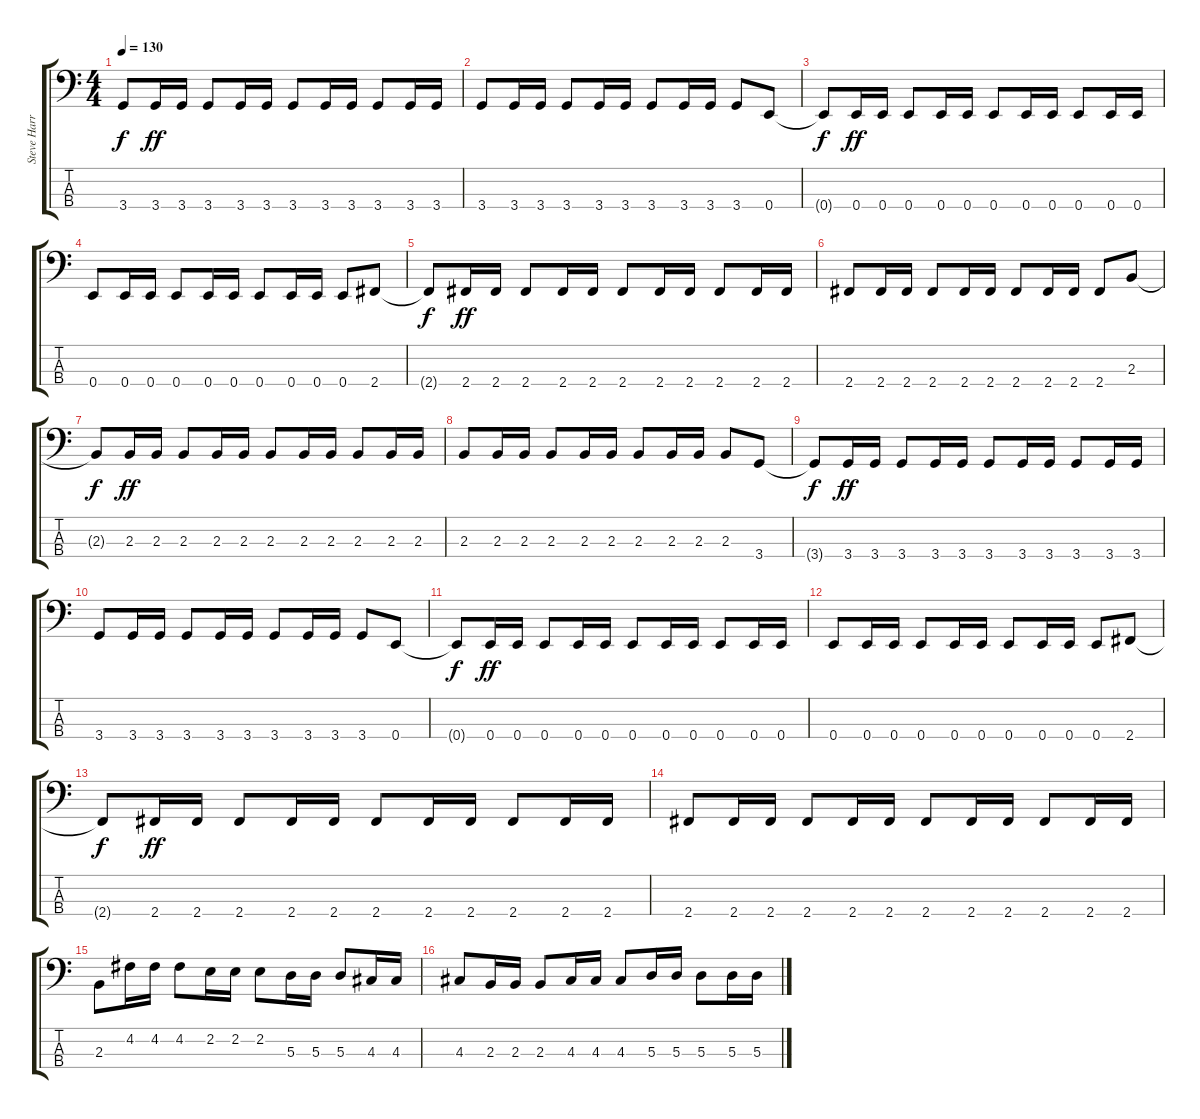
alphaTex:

\track ("Steve Harris" "Steve Harr") {instrument electricbassfinger}
\staff {score tabs}
\tuning (G2 D2 A1 E1) {hide}
\ts (4 4)
\tempo 130
\clef f4
\ks c
3.4{t}.8{dy f} 3.4.16{dy ff} 3.4.16 3.4.8 3.4.16 3.4.16 3.4.8 3.4.16 3.4.16 3.4.8 3.4.16 3.4.16 |
3.4.8 3.4.16 3.4.16 3.4.8 3.4.16 3.4.16 3.4.8 3.4.16 3.4.16 3.4.8 0.4.8 |
0.4{t}.8{dy f} 0.4.16{dy ff} 0.4.16 0.4.8 0.4.16 0.4.16 0.4.8 0.4.16 0.4.16 0.4.8 0.4.16 0.4.16 |
0.4.8 0.4.16 0.4.16 0.4.8 0.4.16 0.4.16 0.4.8 0.4.16 0.4.16 0.4.8 2.4.8 |
2.4{t}.8{dy f} 2.4.16{dy ff} 2.4.16 2.4.8 2.4.16 2.4.16 2.4.8 2.4.16 2.4.16 2.4.8 2.4.16 2.4.16 |
2.4.8 2.4.16 2.4.16 2.4.8 2.4.16 2.4.16 2.4.8 2.4.16 2.4.16 2.4.8 2.3.8 |
2.3{t}.8{dy f} 2.3.16{dy ff} 2.3.16 2.3.8 2.3.16 2.3.16 2.3.8 2.3.16 2.3.16 2.3.8 2.3.16 2.3.16 |
2.3.8 2.3.16 2.3.16 2.3.8 2.3.16 2.3.16 2.3.8 2.3.16 2.3.16 2.3.8 3.4.8 |
3.4{t}.8{dy f} 3.4.16{dy ff} 3.4.16 3.4.8 3.4.16 3.4.16 3.4.8 3.4.16 3.4.16 3.4.8 3.4.16 3.4.16 |
3.4.8 3.4.16 3.4.16 3.4.8 3.4.16 3.4.16 3.4.8 3.4.16 3.4.16 3.4.8 0.4.8 |
0.4{t}.8{dy f} 0.4.16{dy ff} 0.4.16 0.4.8 0.4.16 0.4.16 0.4.8 0.4.16 0.4.16 0.4.8 0.4.16 0.4.16 |
0.4.8 0.4.16 0.4.16 0.4.8 0.4.16 0.4.16 0.4.8 0.4.16 0.4.16 0.4.8 2.4.8 |
2.4{t}.8{dy f} 2.4.16{dy ff} 2.4.16 2.4.8 2.4.16 2.4.16 2.4.8 2.4.16 2.4.16 2.4.8 2.4.16 2.4.16 |
2.4.8 2.4.16 2.4.16 2.4.8 2.4.16 2.4.16 2.4.8 2.4.16 2.4.16 2.4.8 2.4.16 2.4.16 |
2.3.8 4.2.16 4.2.16 4.2.8 2.2.16 2.2.16 2.2.8 5.3.16 5.3.16 5.3.8 4.3.16 4.3.16 |
4.3.8 2.3.16 2.3.16 2.3.8 4.3.16 4.3.16 4.3.8 5.3.16 5.3.16 5.3.8 5.3.16 5.3.16
